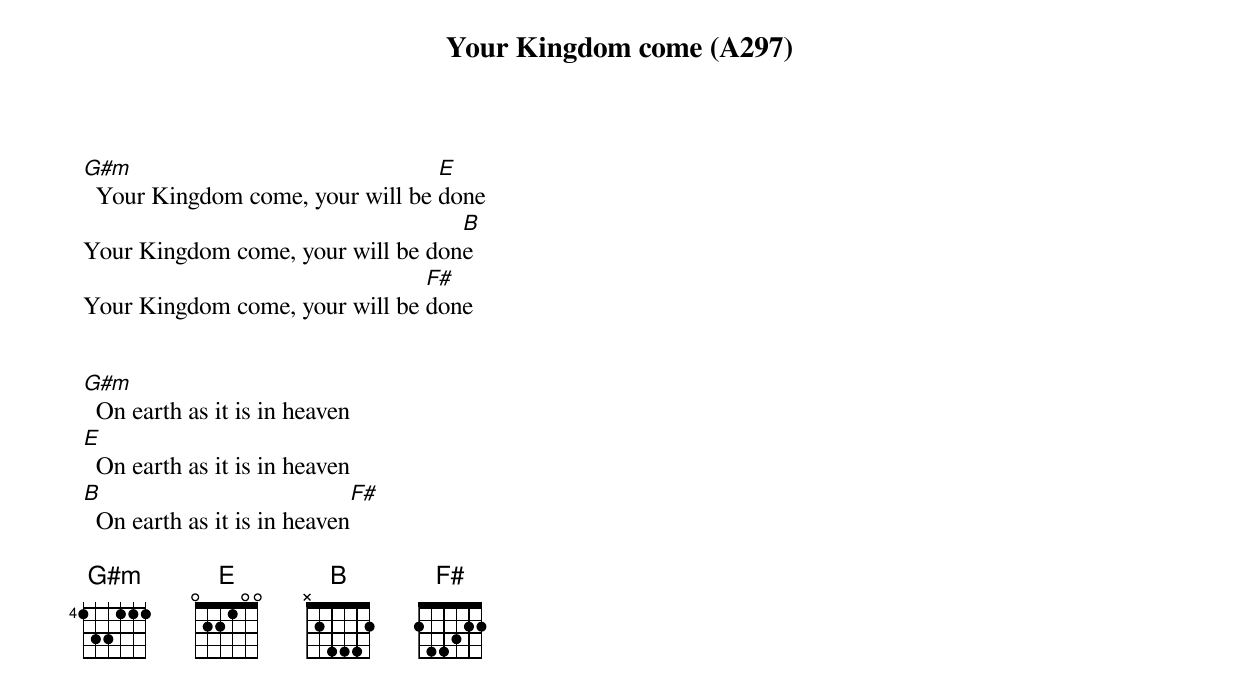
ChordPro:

{title: Your Kingdom come (A297)}
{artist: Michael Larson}

[G#m]  Your Kingdom come, your will be [E]done
Your Kingdom come, your will be don[B]e
Your Kingdom come, your will be [F#]done


[G#m]  On earth as it is in heaven
[E]  On earth as it is in heaven
[B]  On earth as it is in heaven[F#]

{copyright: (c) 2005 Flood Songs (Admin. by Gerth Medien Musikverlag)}
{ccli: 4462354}
